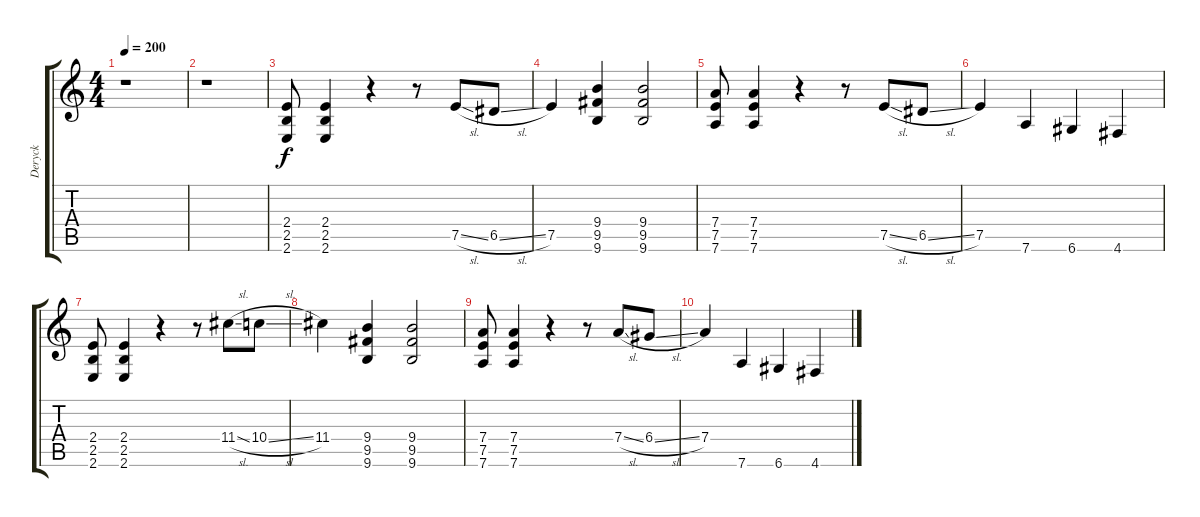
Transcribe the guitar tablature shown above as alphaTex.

\track ("Deryck" "Deryck") {instrument distortionguitar}
\staff {score tabs}
\tuning (E4 B3 G3 D3 A2 D2) {hide}
\ts (4 4)
\tempo 200
\clef g2
\ks c
r.1{dy f} |
r.1 |
(2.4 2.5 2.6).8 (2.4 2.5 2.6).4 r.4 r.8 7.5{sl}.8 6.5{sl}.8 |
7.5.4 (9.4 9.5 9.6).4 (9.4 9.5 9.6).2 |
(7.4 7.5 7.6).8 (7.4 7.5 7.6).4 r.4 r.8 7.5{sl}.8 6.5{sl}.8 |
7.5.4 7.6.4 6.6.4 4.6.4 |
(2.4 2.5 2.6).8 (2.4 2.5 2.6).4 r.4 r.8 11.4{sl}.8{volume 13} 10.4{sl}.8 |
11.4.4 (9.4 9.5 9.6).4{volume 8} (9.4 9.5 9.6).2 |
(7.4 7.5 7.6).8 (7.4 7.5 7.6).4 r.4 r.8 7.4{sl}.8 6.4{sl}.8 |
7.4.4 7.6.4 6.6.4 4.6.4
